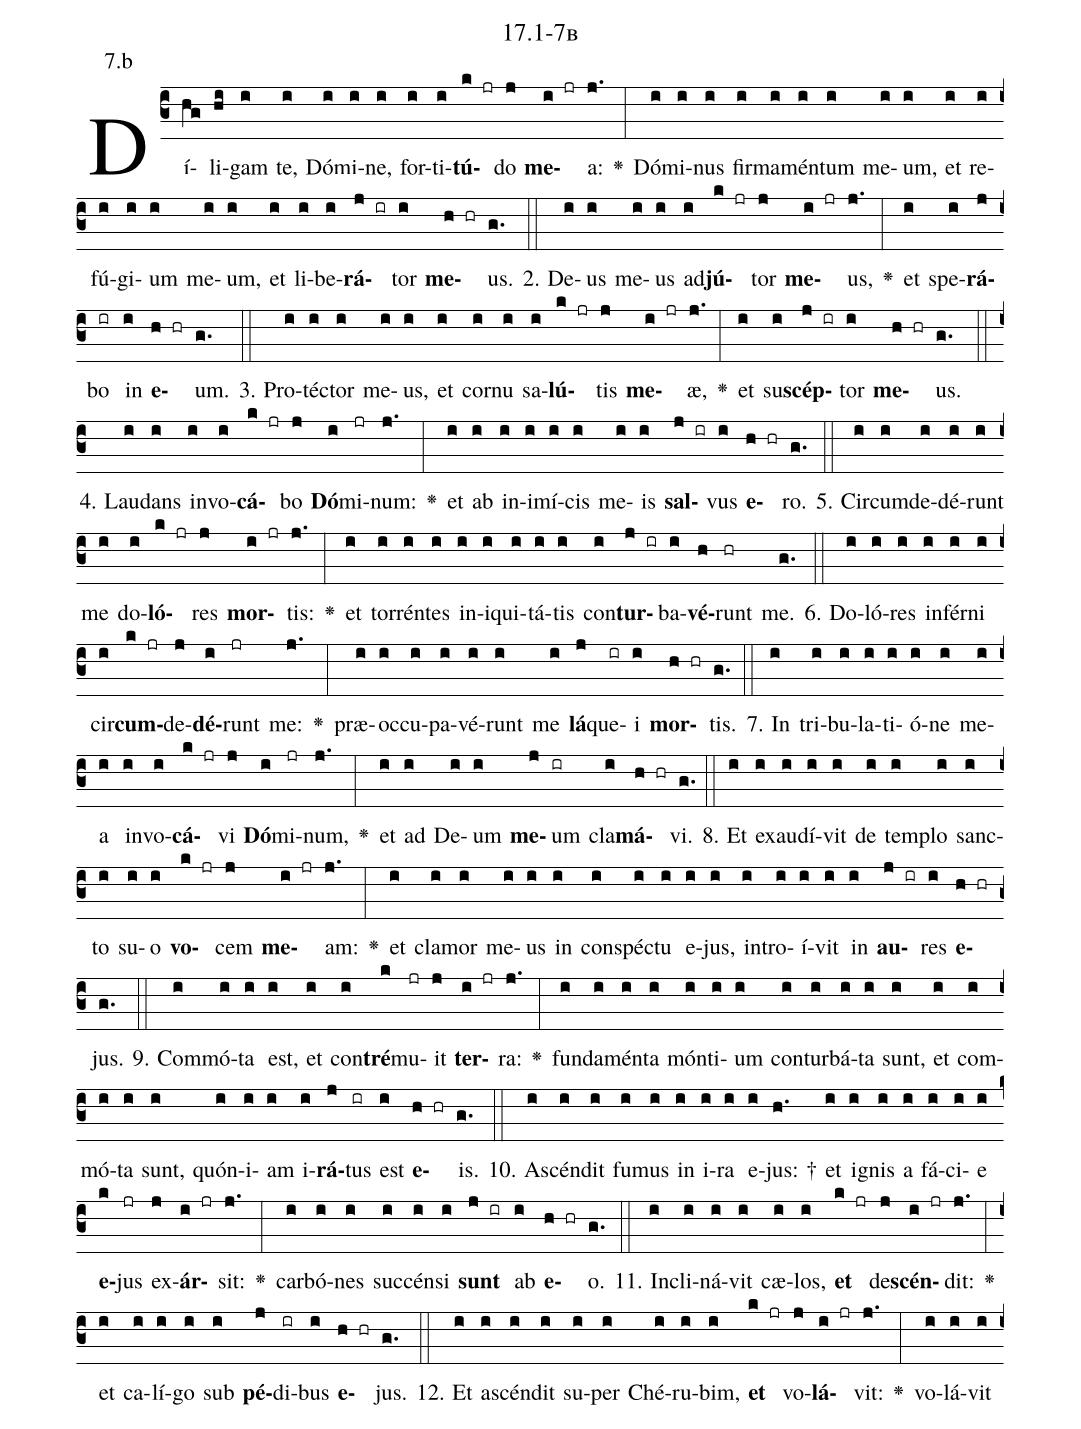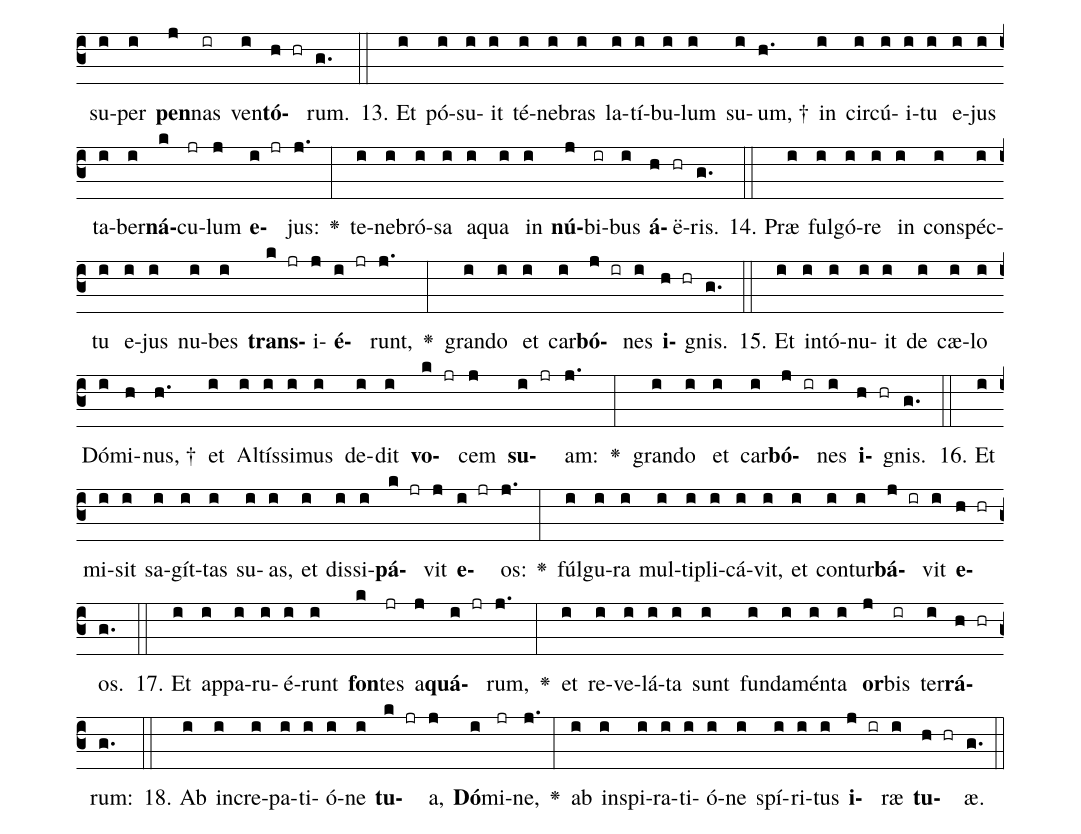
name: 17.1-7b;
annotation: 7.b;
%%
(c3)Dí(hg)li(hi)gam(i) te,(i) Dó(i)mi(i)ne,(i) for(i)ti(i)<b>tú</b>(k jr)do(j) <b>me</b>(i jr)a:(j.) <v>\greheightstar</v>(:) Dó(i)mi(i)nus(i) fir(i)ma(i)mén(i)tum(i) me(i)um,(i) et(i) re(i)fú(i)gi(i)um(i) me(i)um,(i) et(i) li(i)be(i)<b>rá</b>(j ir)tor(i) <b>me</b>(h hr)us.(g.) (::)
2. De(i)us(i) me(i)us(i) ad(i)<b>jú</b>(k jr)tor(j) <b>me</b>(i jr)us,(j.) <v>\greheightstar</v>(:) et(i) spe(i)<b>rá</b>(j)bo(ir) in(i) <b>e</b>(h hr)um.(g.) (::)
3. Pro(i)téc(i)tor(i) me(i)us,(i) et(i) cor(i)nu(i) sa(i)<b>lú</b>(k jr)tis(j) <b>me</b>(i jr)æ,(j.) <v>\greheightstar</v>(:) et(i) su(i)<b>scép</b>(j ir)tor(i) <b>me</b>(h hr)us.(g.) (::)
4. Lau(i)dans(i) in(i)vo(i)<b>cá</b>(k jr)bo(j) <b>Dó</b>(i)mi(jr)num:(j.) <v>\greheightstar</v>(:) et(i) ab(i) in(i)i(i)mí(i)cis(i) me(i)is(i) <b>sal</b>(j ir)vus(i) <b>e</b>(h hr)ro.(g.) (::)
5. Cir(i)cum(i)de(i)dé(i)runt(i) me(i) do(i)<b>ló</b>(k jr)res(j) <b>mor</b>(i jr)tis:(j.) <v>\greheightstar</v>(:) et(i) tor(i)rén(i)tes(i) in(i)i(i)qui(i)tá(i)tis(i) con(i)<b>tur</b>(j ir)ba(i)<b>vé</b>(h)runt(hr) me.(g.) (::)
6. Do(i)ló(i)res(i) in(i)fér(i)ni(i) cir(i)<b>cum</b>(k jr)de(j)<b>dé</b>(i)runt(jr) me:(j.) <v>\greheightstar</v>(:) præ(i)oc(i)cu(i)pa(i)vé(i)runt(i) me(i) <b>lá</b>(j)que(ir)i(i) <b>mor</b>(h hr)tis.(g.) (::)
7. In(i) tri(i)bu(i)la(i)ti(i)ó(i)ne(i) me(i)a(i) in(i)vo(i)<b>cá</b>(k jr)vi(j) <b>Dó</b>(i)mi(jr)num,(j.) <v>\greheightstar</v>(:) et(i) ad(i) De(i)um(i) <b>me</b>(j)um(ir) cla(i)<b>má</b>(h hr)vi.(g.) (::)
8. Et(i) ex(i)au(i)dí(i)vit(i) de(i) tem(i)plo(i) sanc(i)to(i) su(i)o(i) <b>vo</b>(k jr)cem(j) <b>me</b>(i jr)am:(j.) <v>\greheightstar</v>(:) et(i) cla(i)mor(i) me(i)us(i) in(i) con(i)spéc(i)tu(i) e(i)jus,(i) in(i)tro(i)í(i)vit(i) in(i) <b>au</b>(j ir)res(i) <b>e</b>(h hr)jus.(g.) (::)
9. Com(i)mó(i)ta(i) est,(i) et(i) con(i)<b>tré</b>(k)mu(jr)it(j) <b>ter</b>(i jr)ra:(j.) <v>\greheightstar</v>(:) fun(i)da(i)mén(i)ta(i) món(i)ti(i)um(i) con(i)tur(i)bá(i)ta(i) sunt,(i) et(i) com(i)mó(i)ta(i) sunt,(i) quón(i)i(i)am(i) i(i)<b>rá</b>(j)tus(ir) est(i) <b>e</b>(h hr)is.(g.) (::)
10. A(i)scén(i)dit(i) fu(i)mus(i) in(i) i(i)ra(i) e(i)jus: †(h.) et(i) i(i)gnis(i) a(i) fá(i)ci(i)e(i) <b>e</b>(k)jus(jr) ex(j)<b>ár</b>(i jr)sit:(j.) <v>\greheightstar</v>(:) car(i)bó(i)nes(i) suc(i)cén(i)si(i) <b>sunt</b>(j ir) ab(i) <b>e</b>(h hr)o.(g.) (::)
11. In(i)cli(i)ná(i)vit(i) cæ(i)los,(i) <b>et</b>(k jr) de(j)<b>scén</b>(i jr)dit:(j.) <v>\greheightstar</v>(:) et(i) ca(i)lí(i)go(i) sub(i) <b>pé</b>(j)di(ir)bus(i) <b>e</b>(h hr)jus.(g.) (::)
12. Et(i) a(i)scén(i)dit(i) su(i)per(i) Ché(i)ru(i)bim,(i) <b>et</b>(k jr) vo(j)<b>lá</b>(i jr)vit:(j.) <v>\greheightstar</v>(:) vo(i)lá(i)vit(i) su(i)per(i) <b>pen</b>(j)nas(ir) ven(i)<b>tó</b>(h hr)rum.(g.) (::)
13. Et(i) pó(i)su(i)it(i) té(i)ne(i)bras(i) la(i)tí(i)bu(i)lum(i) su(i)um, †(h.) in(i) cir(i)cú(i)i(i)tu(i) e(i)jus(i) ta(i)ber(i)<b>ná</b>(k)cu(jr)lum(j) <b>e</b>(i jr)jus:(j.) <v>\greheightstar</v>(:) te(i)ne(i)bró(i)sa(i) a(i)qua(i) in(i) <b>nú</b>(j)bi(ir)bus(i) <b>á</b>(h)ë(hr)ris.(g.) (::)
14. Præ(i) ful(i)gó(i)re(i) in(i) con(i)spéc(i)tu(i) e(i)jus(i) nu(i)bes(i) <b>trans</b>(k jr)i(j)<b>é</b>(i jr)runt,(j.) <v>\greheightstar</v>(:) gran(i)do(i) et(i) car(i)<b>bó</b>(j ir)nes(i) <b>i</b>(h hr)gnis.(g.) (::)
15. Et(i) in(i)tó(i)nu(i)it(i) de(i) cæ(i)lo(i) Dó(i)mi(h)nus, †(h.) et(i) Al(i)tís(i)si(i)mus(i) de(i)dit(i) <b>vo</b>(k jr)cem(j) <b>su</b>(i jr)am:(j.) <v>\greheightstar</v>(:) gran(i)do(i) et(i) car(i)<b>bó</b>(j ir)nes(i) <b>i</b>(h hr)gnis.(g.) (::)
16. Et(i) mi(i)sit(i) sa(i)gít(i)tas(i) su(i)as,(i) et(i) dis(i)si(i)<b>pá</b>(k jr)vit(j) <b>e</b>(i jr)os:(j.) <v>\greheightstar</v>(:) fúl(i)gu(i)ra(i) mul(i)ti(i)pli(i)cá(i)vit,(i) et(i) con(i)tur(i)<b>bá</b>(j ir)vit(i) <b>e</b>(h hr)os.(g.) (::)
17. Et(i) ap(i)pa(i)ru(i)é(i)runt(i) <b>fon</b>(k)tes(jr) a(j)<b>quá</b>(i jr)rum,(j.) <v>\greheightstar</v>(:) et(i) re(i)ve(i)lá(i)ta(i) sunt(i) fun(i)da(i)mén(i)ta(i) <b>or</b>(j)bis(ir) ter(i)<b>rá</b>(h hr)rum:(g.) (::)
18. Ab(i) in(i)cre(i)pa(i)ti(i)ó(i)ne(i) <b>tu</b>(k jr)a,(j) <b>Dó</b>(i)mi(jr)ne,(j.) <v>\greheightstar</v>(:) ab(i) in(i)spi(i)ra(i)ti(i)ó(i)ne(i) spí(i)ri(i)tus(i) <b>i</b>(j ir)ræ(i) <b>tu</b>(h hr)æ.(g.) (::)
